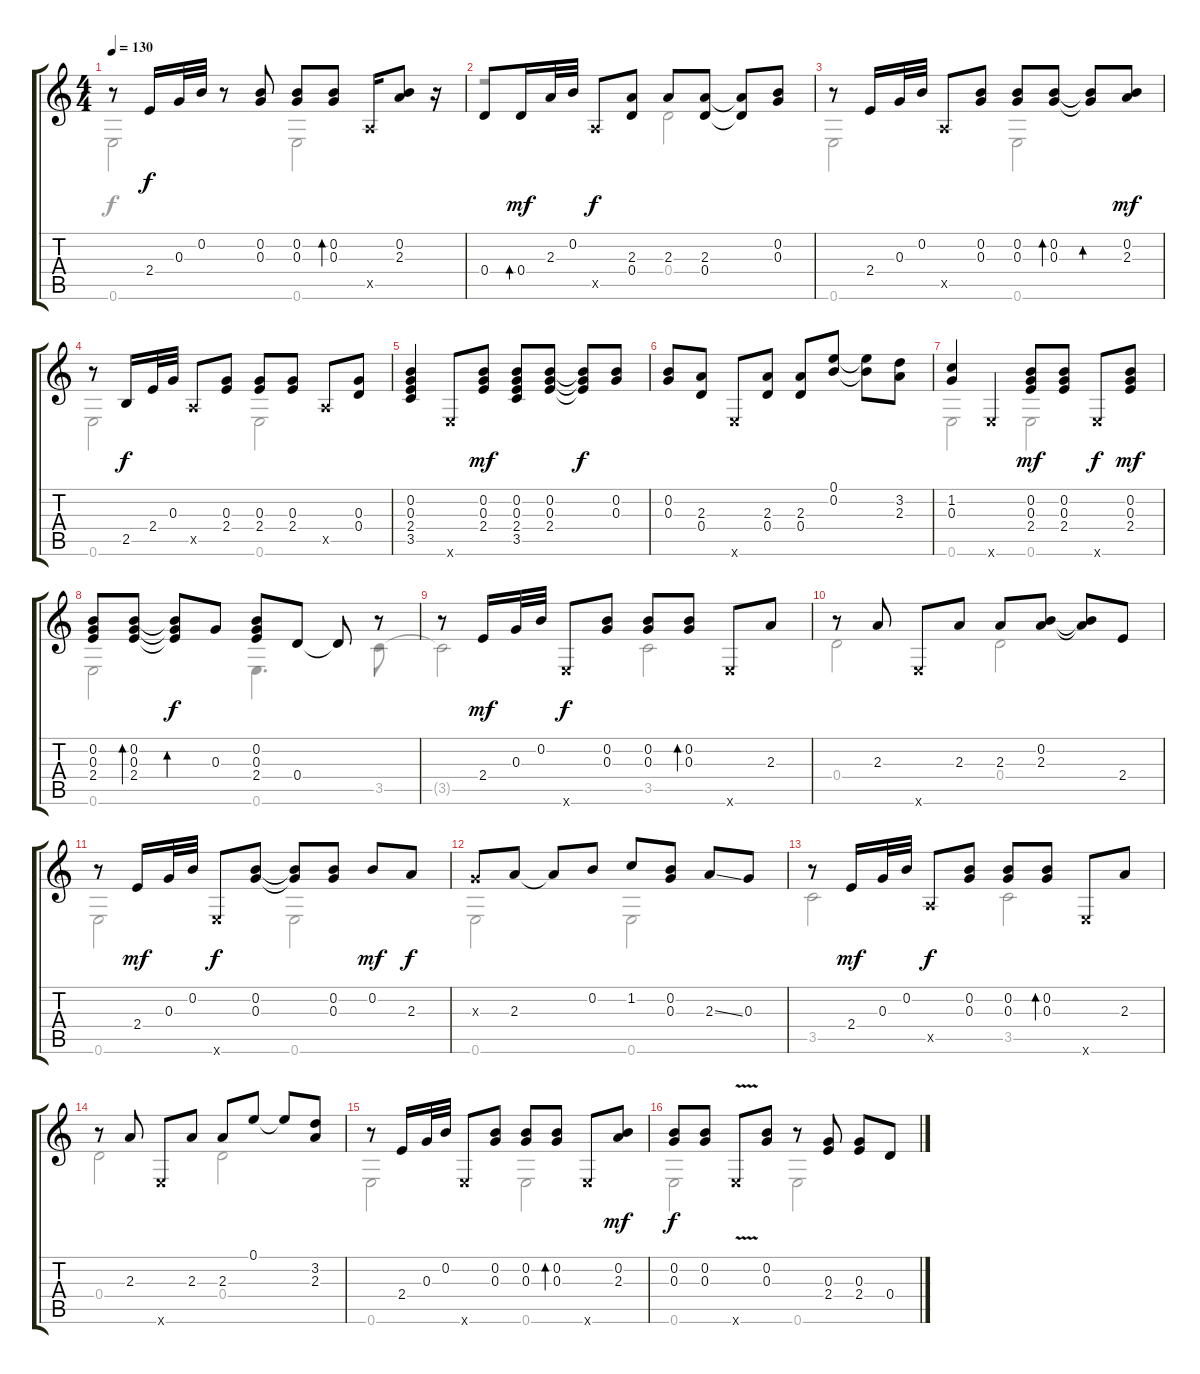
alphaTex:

\track "" {instrument acousticguitarsteel}
\staff {score tabs}
\tuning (E4 B3 G3 D3 A2 E2) {hide}
\voice
\ts (4 4)
\tempo 130
\clef g2
\ks c
r.8{dy f} 2.4.16 0.3.32 0.2.32 r.8 (0.2 0.3).8 (0.2 0.3).8 (0.2 0.3).8{bd 60} 0.5{x}.16 (0.2 2.3).8 r.16 |
0.4.8 0.4.16{bd 480 dy mf} 2.3.32 0.2.32 0.5{x}.8{dy f} (2.3 0.4).8 2.3.8 (2.3 0.4).8 (2.3{t} 0.4{t}).8 (0.2 0.3).8 |
r.8 2.4.16 0.3.32 0.2.32 0.5{x}.8 (0.2 0.3).8 (0.2 0.3).8 (0.2 0.3).8{bd 60} (0.2{t} 0.3{t}).8{bd 60} (0.2 2.3).8{dy mf} |
r.8 2.5.16{dy f} 2.4.32 0.3.32 0.5{x}.8 (0.3 2.4).8 (0.3 2.4).8 (0.3 2.4).8 0.5{x}.8 (0.3 0.4).8 |
(0.2 0.3 2.4 3.5).4 0.6{x}.8 (0.2 0.3 2.4).8{dy mf} (0.2 0.3 2.4 3.5).8 (0.2 0.3 2.4).8 (0.2{t} 0.3{t} 2.4{t}).8{dy f} (0.2 0.3).8 |
(0.2 0.3).8 (2.3 0.4).8 0.6{x}.8 (2.3 0.4).8 (2.3 0.4).8 (0.1 0.2).8 (0.1{t} 0.2{t}).8 (3.2 2.3).8 |
(1.2 0.3).4 0.6{x}.4 (0.2 0.3 2.4).8{dy mf} (0.2 0.3 2.4).8 0.6{x}.8{dy f} (0.2 0.3 2.4).8{dy mf} |
(0.2 0.3 2.4).8 (0.2 0.3 2.4).8{bd 60} (0.2{t} 0.3{t} 2.4{t}).8{bd 60 dy f} 0.3.8 (0.2 0.3 2.4).8 0.4.8 0.4{t}.8 r.8 |
r.8 2.4.16{dy mf} 0.3.32 0.2.32 0.6{x}.8{dy f} (0.2 0.3).8 (0.2 0.3).8 (0.2 0.3).8{bd 60} 0.6{x}.8 2.3.8 |
r.8 2.3.8 0.6{x}.8 2.3.8 2.3.8 (0.2 2.3).8 (0.2{t} 2.3{t}).8 2.4.8 |
r.8 2.4.16{dy mf} 0.3.32 0.2.32 0.6{x}.8{dy f} (0.2 0.3).8 (0.2{t} 0.3{t}).8 (0.2 0.3).8 0.2.8{dy mf} 2.3.8{dy f} |
0.3{x}.8 2.3.8 2.3{t}.8 0.2.8 1.2.8 (0.2 0.3).8 2.3{ss}.8 0.3.8 |
r.8 2.4.16{dy mf} 0.3.32 0.2.32 0.5{x}.8{dy f} (0.2 0.3).8 (0.2 0.3).8 (0.2 0.3).8{bd 60} 0.6{x}.8 2.3.8 |
r.8 2.3.8 0.6{x}.8 2.3.8 2.3.8 0.1.8 0.1{t}.8 (3.2 2.3).8 |
r.8 2.4.16 0.3.32 0.2.32 0.6{x}.8 (0.2 0.3).8 (0.2 0.3).8 (0.2 0.3).8{bd 60} 0.6{x}.8 (0.2 2.3).8{dy mf} |
(0.2 0.3).8{dy f} (0.2 0.3).8 0.6{v x}.8 (0.2 0.3).8 r.8 (0.3 2.4).8 (0.3 2.4).8 0.4.8
\voice
\clef g2
\ottava regular
\simile none
\ks c
0.6.2{dy f} 0.6.2 |
r.2 0.4.2 |
0.6.2 0.6.2 |
0.6.2 0.6.2 |
|
|
0.6.2 0.6.2 |
0.6.2 0.6.4{d} 3.5.8 |
3.5{t}.2 3.5.2 |
0.4.2 0.4.2 |
0.6.2 0.6.2 |
0.6.2 0.6.2 |
3.5.2 3.5.2 |
0.4.2 0.4.2 |
0.6.2 0.6.2 |
0.6.2 0.6.2
